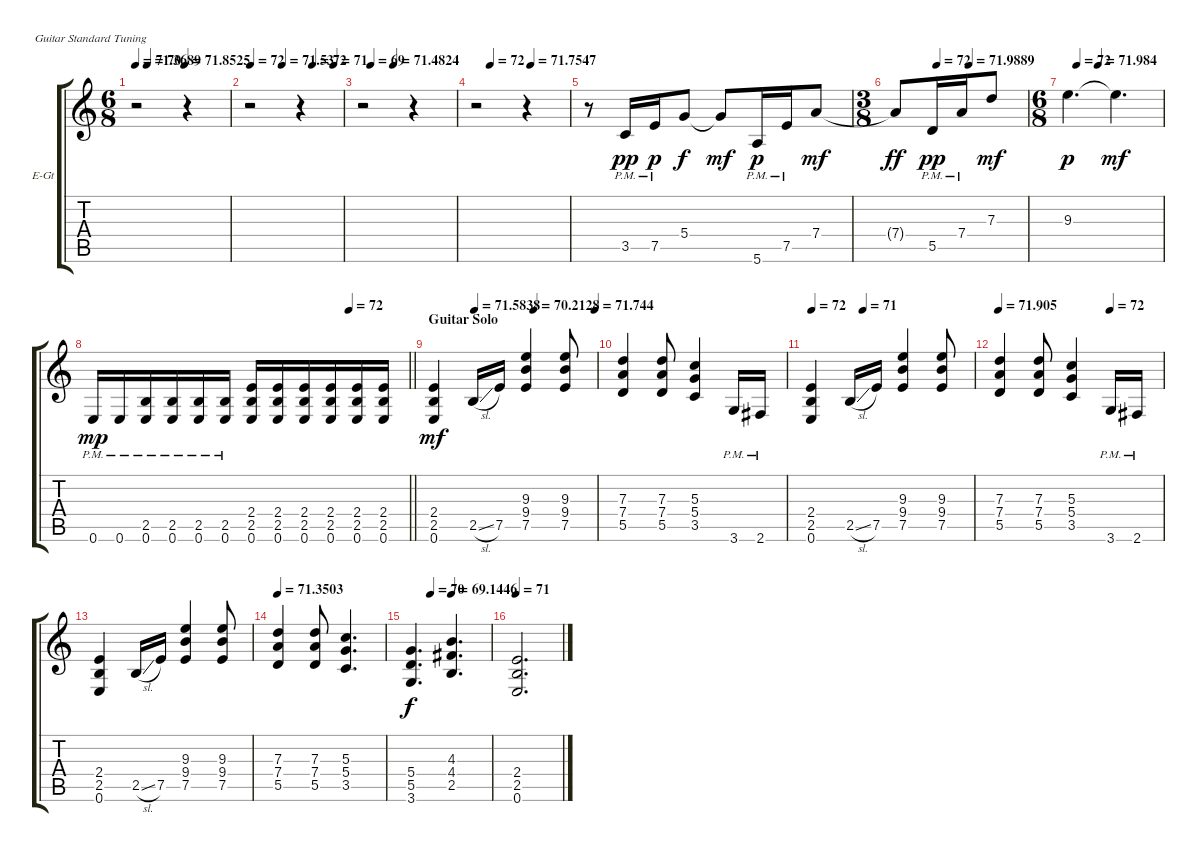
\bracketExtendMode groupsimilarinstruments
\firstSystemTrackNameOrientation horizontal
\otherSystemsTrackNameOrientation horizontal
\track ("Electric hi gain 2" "E-Gt") {instrument distortionguitar}
\staff {score tabs}
\tuning (E4 B3 G3 D3 A2 E2)
\ts (6 8)
\tempo
71.3689
\tempo (70 0.125)
\tempo (71.8525 0.525)
\accidentals auto
\clef g2
\ottava regular
\simile none
\ks c
r.2{dy mf} r.4 |
\tempo (72 0.01875)
\tempo (71.53 0.35625)
\tempo (72 0.68125)
\tempo (71 0.90625)
r.2 r.4 |
\tempo (69 0.09375)
\tempo (71.4824 0.3375)
r.2 r.4 |
\tempo (72 0.1625)
\tempo (71.7547 0.59375)
r.2 r.4 |
r.8 3.5{pm}.16{dy pp} 7.5{pm}.16{dy p} 5.4.8{dy f} 5.4{t}.8{dy mf} 5.6{pm}.16{dy p} 7.5{pm}.16 7.4.8{dy mf} |
\ts (3 8)
\beaming (8 3)
\tempo (72 0.31875)
\tempo (71.9889 0.5625)
7.4{t}.8{dy ff} 5.5{pm}.16{dy pp} 7.4{pm}.16 7.3.8{dy mf} |
\ts (6 8)
\beaming (8 3 3)
\tempo (72 0.10625)
\tempo (71.984 0.33125)
9.3.4{d dy p} 9.3{t}.4{d dy mf} |
\tempo (72 0.8125)
\barLineRight lightlight
0.6{pm}.16{dy mp} 0.6{pm}.16 (0.6{pm} 2.5).16 (0.6{pm} 2.5).16 (0.6{pm} 2.5).16 (0.6{pm} 2.5).16 (2.4 2.5 0.6).16 (2.4 2.5 0.6).16 (2.4 2.5 0.6).16 (0.6 2.5 2.4).16 (0.6 2.5 2.4).16 (0.6 2.5 2.4).16 |
\section ("" "Guitar Solo")
\tempo (71.5838 0.25625)
\tempo (70.2128 0.61875)
\tempo (71.744 0.99375)
(2.4 2.5 0.6).4{dy mf} 2.5{sl}.16 7.5.16 (9.3 9.4 7.5).4 (9.3 9.4 7.5).8 |
(7.3 7.4 5.5).4 (7.3 7.4 5.5).8 (5.3 5.4 3.5).4 3.6{pm}.16 2.6{pm}.16 |
\tempo (72 0.0125)
\tempo (71 0.325)
(2.4 2.5 0.6).4 2.5{sl}.16 7.5.16 (9.3 9.4 7.5).4 (9.3 9.4 7.5).8 |
\tempo
71.905
\tempo (72 0.68125)
(7.3 7.4 5.5).4 (7.3 7.4 5.5).8 (5.3 5.4 3.5).4 3.6{pm}.16 2.6{pm}.16 |
(2.4 2.5 0.6).4 2.5{sl}.16 7.5.16 (9.3 9.4 7.5).4 (9.3 9.4 7.5).8 |
\tempo (71.3503 0.00625)
(7.3 7.4 5.5).4 (7.3 7.4 5.5).8 (5.3 5.4 3.5).4{d} |
\tempo (70 0.25625)
\tempo (69.1446 0.51875)
(5.4 5.5 3.6).4{d dy f} (4.3 4.4 2.5).4{d} |
\tempo 71
(2.4 2.5 0.6).2{d}
